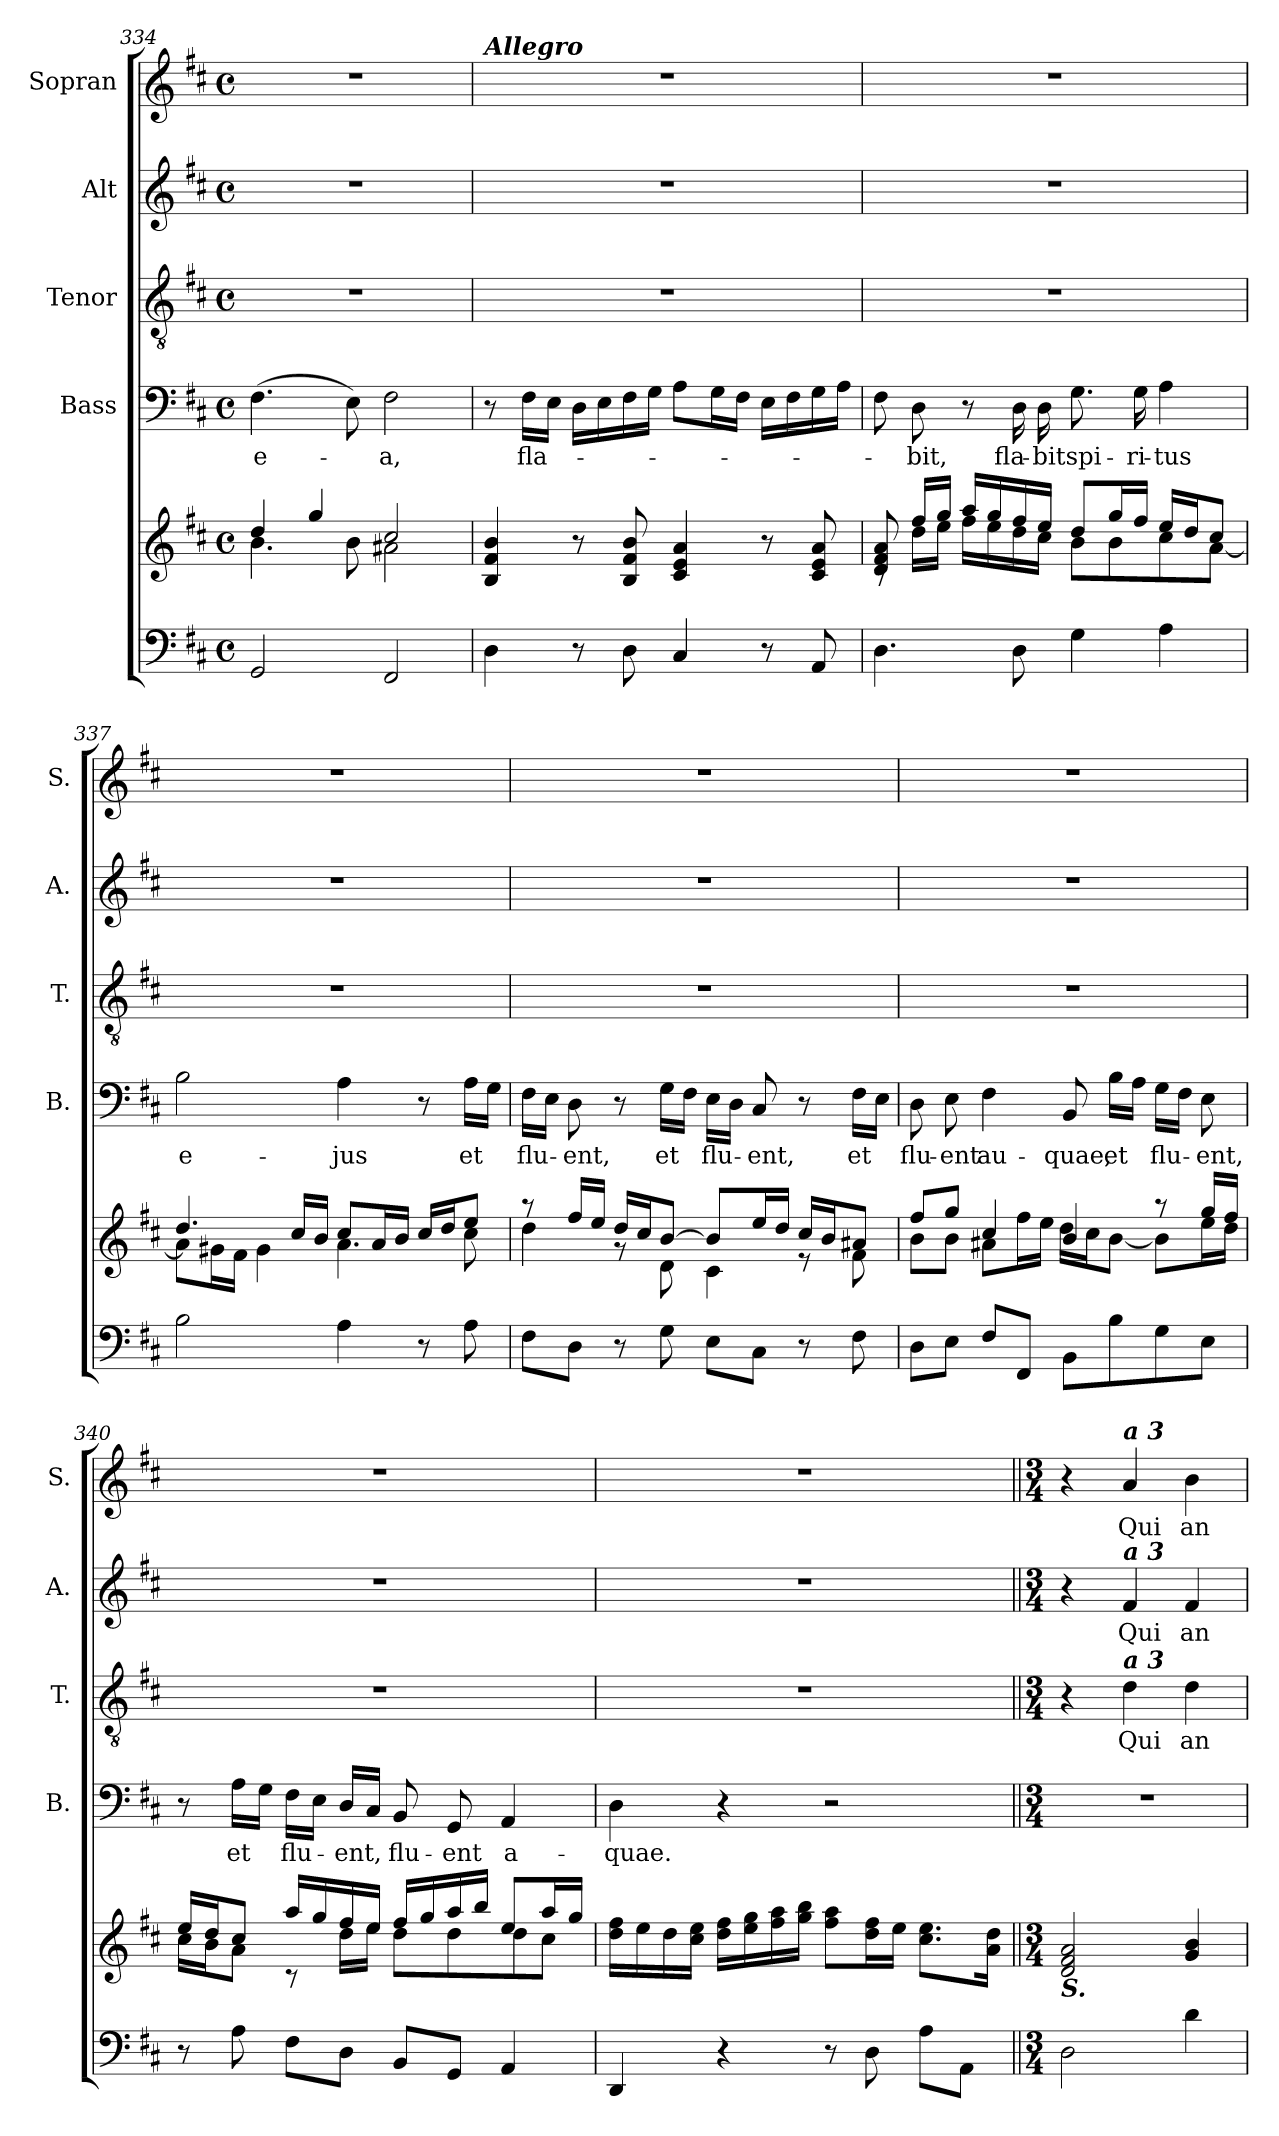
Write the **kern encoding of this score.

**kern	**kern	**kern	**text	**kern	**text	**kern	**text	**kern	**text
*part5	*part5	*part4	*part4	*part3	*part3	*part2	*part2	*part1	*part1
*staff6	*staff5	*staff4	*staff4	*staff3	*staff3	*staff2	*staff2	*staff1	*staff1
*	*	*I"Bass	*	*I"Tenor	*	*I"Alt	*	*I"Sopran	*
*	*	*I'B.	*	*I'T.	*	*I'A.	*	*I'S.	*
*clefF4	*clefG2	*clefF4	*	*clefGv2	*	*clefG2	*	*clefG2	*
*k[f#c#]	*k[f#c#]	*k[f#c#]	*	*k[f#c#]	*	*k[f#c#]	*	*k[f#c#]	*
*D:	*D:	*D:	*	*D:	*	*D:	*	*D:	*
*M4/4	*M4/4	*M4/4	*	*M4/4	*	*M4/4	*	*M4/4	*
*met(c)	*met(c)	*met(c)	*	*met(c)	*	*met(c)	*	*met(c)	*
=334	=334	=334	=334	=334	=334	=334	=334	=334	=334
*	*^	*	*	*	*	*	*	*	*
!	!	!	!	!LO:LY:b	!	!	!	!	!	!
2GG/	4dd/	4.b\	(>4.F#\	e-	1r	.	1r	.	1r	.
.	4gg/	.	.	.	.	.	.	.	.	.
.	.	8b\	8E\)	.	.	.	.	.	.	.
!	!	!	!	!LO:LY:b	!	!	!	!	!	!
2FF#/	2cc#/	2a#X\	2F#\	-a,	.	.	.	.	.	.
!!LO:PB:g=z
=335	=335	=335	=335	=335	=335	=335	=335	=335	=335	=335
!	!	!	!	!	!	!	!	!	!LO:TX:a:Bi:t=Allegro	!
*	*v	*v	*	*	*	*	*	*	*	*
4D\	4B/ 4f#/ 4b/	8r	.	1r	.	1r	.	1r	.
!	!	!	!LO:LY:b	!	!	!	!	!	!
.	.	16F#\LL	fla-	.	.	.	.	.	.
.	.	16E\JJ	.	.	.	.	.	.	.
8r	8r	16D\LL	.	.	.	.	.	.	.
.	.	16E\	.	.	.	.	.	.	.
8D\	8B/ 8f#/ 8b/	16F#\	.	.	.	.	.	.	.
.	.	16G\JJ	.	.	.	.	.	.	.
4C#/	4c#/ 4e/ 4a/	8A\L	.	.	.	.	.	.	.
.	.	16G\L	.	.	.	.	.	.	.
.	.	16F#\JJ	.	.	.	.	.	.	.
8r	8r	16E\LL	.	.	.	.	.	.	.
.	.	16F#\	.	.	.	.	.	.	.
8AA/	8c#/ 8e/ 8a/	16G\	.	.	.	.	.	.	.
.	.	16A\JJ	.	.	.	.	.	.	.
=336	=336	=336	=336	=336	=336	=336	=336	=336	=336
*	*^	*	*	*	*	*	*	*	*
4.D\	8d/ 8f#/ 8a/	8rc	8F#\	.	1r	.	1r	.	1r	.
!	!	!	!	!LO:LY:b	!	!	!	!	!	!
.	16ff#/LL	16dd\LL	8D\	-bit,	.	.	.	.	.	.
.	16gg/JJ	16ee\JJ	.	.	.	.	.	.	.	.
.	16aa/LL	16ff#\LL	8r	.	.	.	.	.	.	.
.	16gg/	16ee\	.	.	.	.	.	.	.	.
!	!	!	!	!LO:LY:b	!	!	!	!	!	!
8D\	16ff#/	16dd\	16D\	fla-	.	.	.	.	.	.
!	!	!	!	!LO:LY:b	!	!	!	!	!	!
.	16ee/JJ	16cc#\JJ	16D\	-bit	.	.	.	.	.	.
!	!	!	!	!LO:LY:b	!	!	!	!	!	!
4G\	8dd/L	8b\L	8.G\	spi-	.	.	.	.	.	.
.	16gg/L	8b\	.	.	.	.	.	.	.	.
!	!	!	!	!LO:LY:b	!	!	!	!	!	!
.	16ff#/JJ	.	16G\	-ri-	.	.	.	.	.	.
!	!	!	!	!LO:LY:b	!	!	!	!	!	!
4A\	16ee/LL	8cc#\	4A\	-tus	.	.	.	.	.	.
.	16dd/J	.	.	.	.	.	.	.	.	.
.	8cc#/J	[<8a\J	.	.	.	.	.	.	.	.
=337	=337	=337	=337	=337	=337	=337	=337	=337	=337	=337
!	!	!	!	!LO:LY:b	!	!	!	!	!	!
2B\	4.dd/	8a\L]	2B\	e-	1r	.	1r	.	1r	.
.	.	16g#X\L	.	.	.	.	.	.	.	.
.	.	16f#\JJ	.	.	.	.	.	.	.	.
.	.	4g#\	.	.	.	.	.	.	.	.
.	16cc#/LL	.	.	.	.	.	.	.	.	.
.	16b/JJ	.	.	.	.	.	.	.	.	.
!	!	!	!	!LO:LY:b	!	!	!	!	!	!
4A\	8cc#/L	4.a\	4A\	-jus	.	.	.	.	.	.
.	16a/L	.	.	.	.	.	.	.	.	.
.	16b/JJ	.	.	.	.	.	.	.	.	.
8r	16cc#/LL	.	8r	.	.	.	.	.	.	.
.	16dd/J	.	.	.	.	.	.	.	.	.
!	!	!	!	!LO:LY:b	!	!	!	!	!	!
8A\	8ee/J	8cc#\	16A\LL	et	.	.	.	.	.	.
.	.	.	16G\JJ	.	.	.	.	.	.	.
!!LO:LB:g=z
=338	=338	=338	=338	=338	=338	=338	=338	=338	=338	=338
!	!	!	!	!LO:LY:b	!	!	!	!	!	!
8F#\L	8raa	4dd\	16F#\LL	flu-	1r	.	1r	.	1r	.
.	.	.	16E\JJ	.	.	.	.	.	.	.
!	!	!	!	!LO:LY:b	!	!	!	!	!	!
8D\J	16ff#/LL	.	8D\	-ent,	.	.	.	.	.	.
.	16ee/JJ	.	.	.	.	.	.	.	.	.
8r	16dd/LL	8rf	8r	.	.	.	.	.	.	.
.	16cc#/J	.	.	.	.	.	.	.	.	.
!	!	!	!	!LO:LY:b	!	!	!	!	!	!
8G\	[>8b/J	8d\	16G\LL	et	.	.	.	.	.	.
.	.	.	16F#\JJ	.	.	.	.	.	.	.
!	!	!	!	!LO:LY:b	!	!	!	!	!	!
8E\L	8b/L]	4c#\	16E\LL	flu-	.	.	.	.	.	.
.	.	.	16D\JJ	.	.	.	.	.	.	.
!	!	!	!	!LO:LY:b	!	!	!	!	!	!
8C#\J	16ee/L	.	8C#/	-ent,	.	.	.	.	.	.
.	16dd/JJ	.	.	.	.	.	.	.	.	.
8r	16cc#/LL	8re	8r	.	.	.	.	.	.	.
.	16b/J	.	.	.	.	.	.	.	.	.
!	!	!	!	!LO:LY:b	!	!	!	!	!	!
8F#\	8a#X/J	8f#\	16F#\LL	et	.	.	.	.	.	.
.	.	.	16E\JJ	.	.	.	.	.	.	.
=339	=339	=339	=339	=339	=339	=339	=339	=339	=339	=339
!	!	!	!	!LO:LY:b	!	!	!	!	!	!
8D\L	8ff#/L	8b\L	8D\	flu-	1r	.	1r	.	1r	.
!	!	!	!	!LO:LY:b	!	!	!	!	!	!
8E\J	8gg/J	8b\J	8E\	-ent	.	.	.	.	.	.
!	!	!	!	!LO:LY:b	!	!	!	!	!	!
8F#/L	4cc#/	8a#X\L	4F#\	au-	.	.	.	.	.	.
8FF#/J	.	16ff#\L	.	.	.	.	.	.	.	.
.	.	16ee\JJ	.	.	.	.	.	.	.	.
!	!	!	!	!LO:LY:b	!	!	!	!	!	!
8BB\L	4b/	16dd\LL	8BB/	-quae,	.	.	.	.	.	.
.	.	16cc#\J	.	.	.	.	.	.	.	.
!	!	!	!	!LO:LY:b	!	!	!	!	!	!
8B\	.	[<8b\J	16B\LL	et	.	.	.	.	.	.
.	.	.	16A\JJ	.	.	.	.	.	.	.
!	!	!	!	!LO:LY:b	!	!	!	!	!	!
8G\	8raa	8b\L]	16G\LL	flu-	.	.	.	.	.	.
.	.	.	16F#\JJ	.	.	.	.	.	.	.
!	!	!	!	!LO:LY:b	!	!	!	!	!	!
8E\J	16gg/LL	16ee\L	8E\	-ent,	.	.	.	.	.	.
.	16ff#/JJ	16dd\JJ	.	.	.	.	.	.	.	.
=340	=340	=340	=340	=340	=340	=340	=340	=340	=340	=340
8r	16ee/LL	16cc#\LL	8r	.	1r	.	1r	.	1r	.
.	16dd/J	16b\J	.	.	.	.	.	.	.	.
!	!	!	!	!LO:LY:b	!	!	!	!	!	!
8A\	8cc#/J	8a\J	16A\LL	et	.	.	.	.	.	.
.	.	.	16G\JJ	.	.	.	.	.	.	.
!	!	!	!	!LO:LY:b	!	!	!	!	!	!
8F#\L	16aa/LL	8rc	16F#\LL	flu-	.	.	.	.	.	.
.	16gg/	.	16E\JJ	.	.	.	.	.	.	.
!	!	!	!	!LO:LY:b	!	!	!	!	!	!
8D\J	16ff#/	16dd\LL	16D/LL	-ent,	.	.	.	.	.	.
.	16ee/JJ	16ee\JJ	16C#/JJ	.	.	.	.	.	.	.
!	!	!	!	!LO:LY:b	!	!	!	!	!	!
8BB/L	16ff#/LL	8dd\L	8BB/	flu-	.	.	.	.	.	.
.	16gg/	.	.	.	.	.	.	.	.	.
!	!	!	!	!LO:LY:b	!	!	!	!	!	!
8GG/J	16aa/	8dd\	8GG/	-ent	.	.	.	.	.	.
.	16bb/JJ	.	.	.	.	.	.	.	.	.
!	!	!	!	!LO:LY:b	!	!	!	!	!	!
4AA/	8ee/L	8dd\	4AA/	a-	.	.	.	.	.	.
.	16aa/L	8cc#\J	.	.	.	.	.	.	.	.
.	16gg/JJ	.	.	.	.	.	.	.	.	.
*	*v	*v	*	*	*	*	*	*	*	*
!!LO:PB:g=z
=341	=341	=341	=341	=341	=341	=341	=341	=341	=341
!	!	!	!LO:LY:b	!	!	!	!	!	!
4DD/	16dd\ 16ff#\LL	4D\	-quae.	1r	.	1r	.	1r	.
.	16ee\	.	.	.	.	.	.	.	.
.	16dd\	.	.	.	.	.	.	.	.
.	16cc#\ 16ee\JJ	.	.	.	.	.	.	.	.
4r	16dd\ 16ff#\LL	4r	.	.	.	.	.	.	.
.	16ee\ 16gg\	.	.	.	.	.	.	.	.
.	16ff#\ 16aa\	.	.	.	.	.	.	.	.
.	16gg\ 16bb\JJ	.	.	.	.	.	.	.	.
8r	8ff#\ 8aa\L	2r	.	.	.	.	.	.	.
8D\	16dd\ 16ff#\L	.	.	.	.	.	.	.	.
.	16ee\JJ	.	.	.	.	.	.	.	.
8A\L	8.cc#\ 8.ee\L	.	.	.	.	.	.	.	.
8AA\J	.	.	.	.	.	.	.	.	.
.	16a\ 16dd\Jk	.	.	.	.	.	.	.	.
=342||	=342||	=342||	=342||	=342||	=342||	=342||	=342||	=342||	=342||
*M3/4	*M3/4	*M3/4	*	*M3/4	*	*M3/4	*	*M3/4	*
!	!LO:TX:b:Bi:t=S.	!	!	!	!	!	!	!	!
2D\	2d/ 2f#/ 2a/	2.r	.	4r	.	4r	.	4r	.
!	!	!	!	!	!	!	!	!LO:TX:a:Bi:t=a 3	!
!	!	!	!	!	!	!LO:TX:a:Bi:t=a 3	!	!	!
!	!	!	!	!LO:TX:a:Bi:t=a 3	!	!	!	!	!
!	!	!	!	!	!LO:LY:b	!	!LO:LY:b	!	!LO:LY:b
.	.	.	.	4d\	Qui	4f#/	Qui	4a/	Qui
!	!	!	!	!	!LO:LY:b	!	!LO:LY:b	!	!LO:LY:b
4d\	4g/ 4b/	.	.	4d\	an-	4f#/	an-	4b\	an-
=	=	=	=	=	=	=	=	=	=
*-	*-	*-	*-	*-	*-	*-	*-	*-	*-
